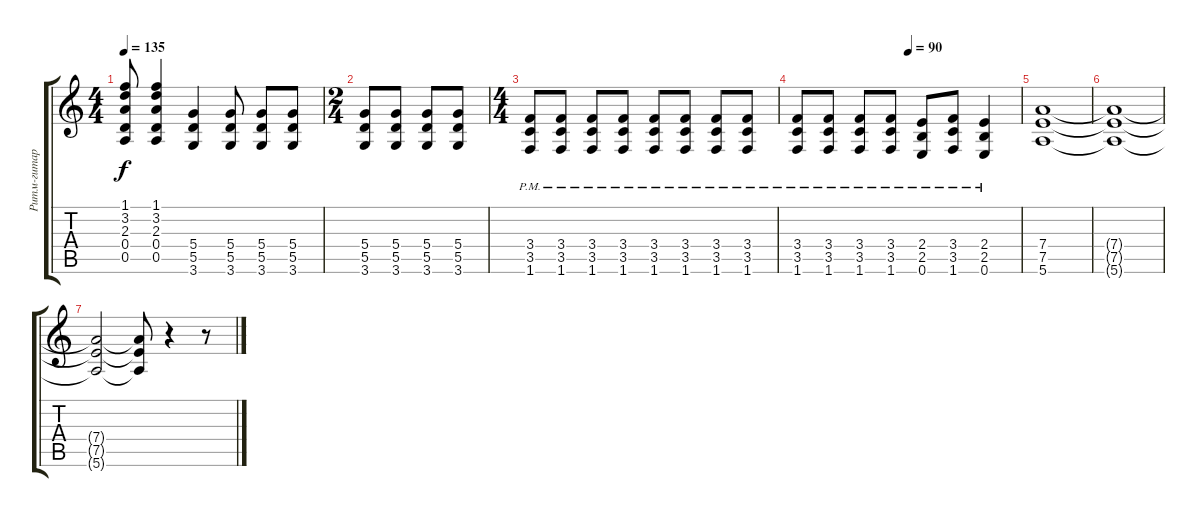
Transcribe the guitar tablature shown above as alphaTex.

\track ("Ритм-гитара" "Ритм-гитар") {instrument distortionguitar}
\staff {score tabs}
\tuning (E4 B3 G3 D3 A2 E2) {hide}
\ts (4 4)
\tempo 135
\clef g2
\ks c
(1.1 3.2 2.3 0.4 0.5).8{dy f} (1.1 3.2 2.3 0.4 0.5).4 (5.4 5.5 3.6).4 (5.4 5.5 3.6).8 (5.4 5.5 3.6).8 (5.4 5.5 3.6).8 |
\ts (2 4)
(5.4 5.5 3.6).8 (5.4 5.5 3.6).8 (5.4 5.5 3.6).8 (5.4 5.5 3.6).8 |
\ts (4 4)
(3.4{pm} 3.5{pm} 1.6{pm}).8 (3.4{pm} 3.5{pm} 1.6{pm}).8 (3.4{pm} 3.5{pm} 1.6{pm}).8 (3.4{pm} 3.5{pm} 1.6{pm}).8 (3.4{pm} 3.5{pm} 1.6{pm}).8 (3.4{pm} 3.5{pm} 1.6{pm}).8 (3.4{pm} 3.5{pm} 1.6{pm}).8 (3.4{pm} 3.5{pm} 1.6{pm}).8 |
\tempo (90 0.5)
(3.4{pm} 3.5{pm} 1.6{pm}).8 (3.4{pm} 3.5{pm} 1.6{pm}).8 (3.4{pm} 3.5{pm} 1.6{pm}).8 (3.4{pm} 3.5{pm} 1.6{pm}).8 (2.4{pm} 2.5{pm} 0.6{pm}).8 (3.4{pm} 3.5{pm} 1.6{pm}).8 (2.4{pm} 2.5{pm} 0.6{pm}).4 |
(7.4 7.5 5.6).1{volume 7} |
(7.4{t} 7.5{t} 5.6{t}).1 |
(7.4{t} 7.5{t} 5.6{t}).2 (7.4{t} 7.5{t} 5.6{t}).8 r.4 r.8
